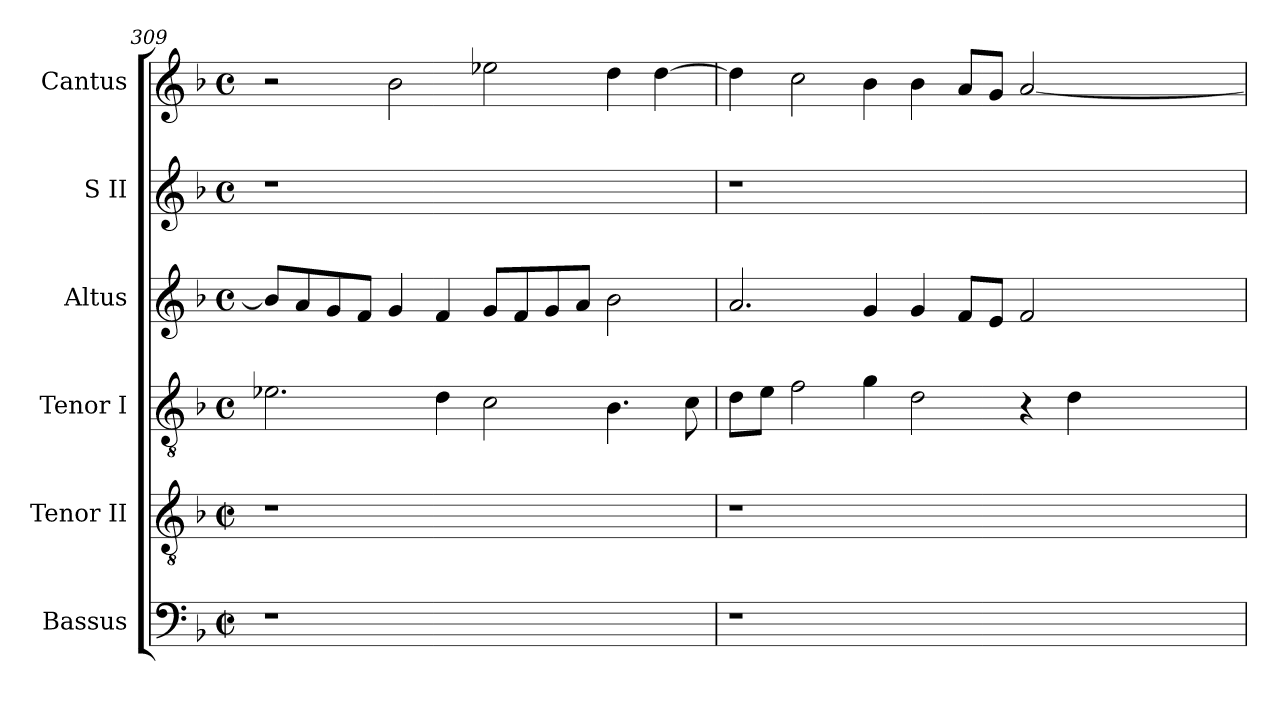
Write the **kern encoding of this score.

**kern	**kern	**kern	**kern	**kern	**kern
*part6	*part5	*part4	*part3	*part2	*part1
*staff6	*staff5	*staff4	*staff3	*staff2	*staff1
*I"Bassus	*I"Tenor II	*I"Tenor I	*I"Altus	*I"S II	*I"Cantus
*I'B	*I'T II	*I'T I	*I'A	*	*
*clefF4	*clefGv2	*clefGv2	*clefG2	*clefG2	*clefG2
*k[b-]	*k[b-]	*k[b-]	*k[b-]	*k[b-]	*k[b-]
*F:	*F:	*F:	*F:	*F:	*F:
*M2/2	*M2/2	*M4/4	*M4/4	*M4/4	*M4/4
*met(c|)	*met(c|)	*met(c)	*met(c)	*met(c)	*met(c)
=309	=309	=309	=309	=309	=309
1r	1r	2.e-X\	8b-/L]	1r	2r
.	.	.	8a/	.	.
.	.	.	8g/	.	.
.	.	.	8f/J	.	.
.	.	.	4g/	.	2b-\
.	.	4d\	4f/	.	.
1ryy	1ryy	2c\	8g/L	1ryy	2ee-X\
.	.	.	8f/	.	.
.	.	.	8g/	.	.
.	.	.	8a/J	.	.
.	.	4.B-\	2b-\	.	4dd\
.	.	.	.	.	[<4dd\
.	.	8c\	.	.	.
!!LO:LB:g=z
=310	=310	=310	=310	=310	=310
1r	1r	8d\L	2.a/	1r	4dd\]
.	.	8e\J	.	.	.
.	.	2f\	.	.	2cc\
.	.	4g\	4g/	.	4b-\
1ryy	1ryy	2d\	4g/	1ryy	4b-\
.	.	.	8f/L	.	8a/L
.	.	.	8e/J	.	8g/J
.	.	4r	2f/	.	[<2a/
.	.	4d\	.	.	.
=	=	=	=	=	=
*-	*-	*-	*-	*-	*-
